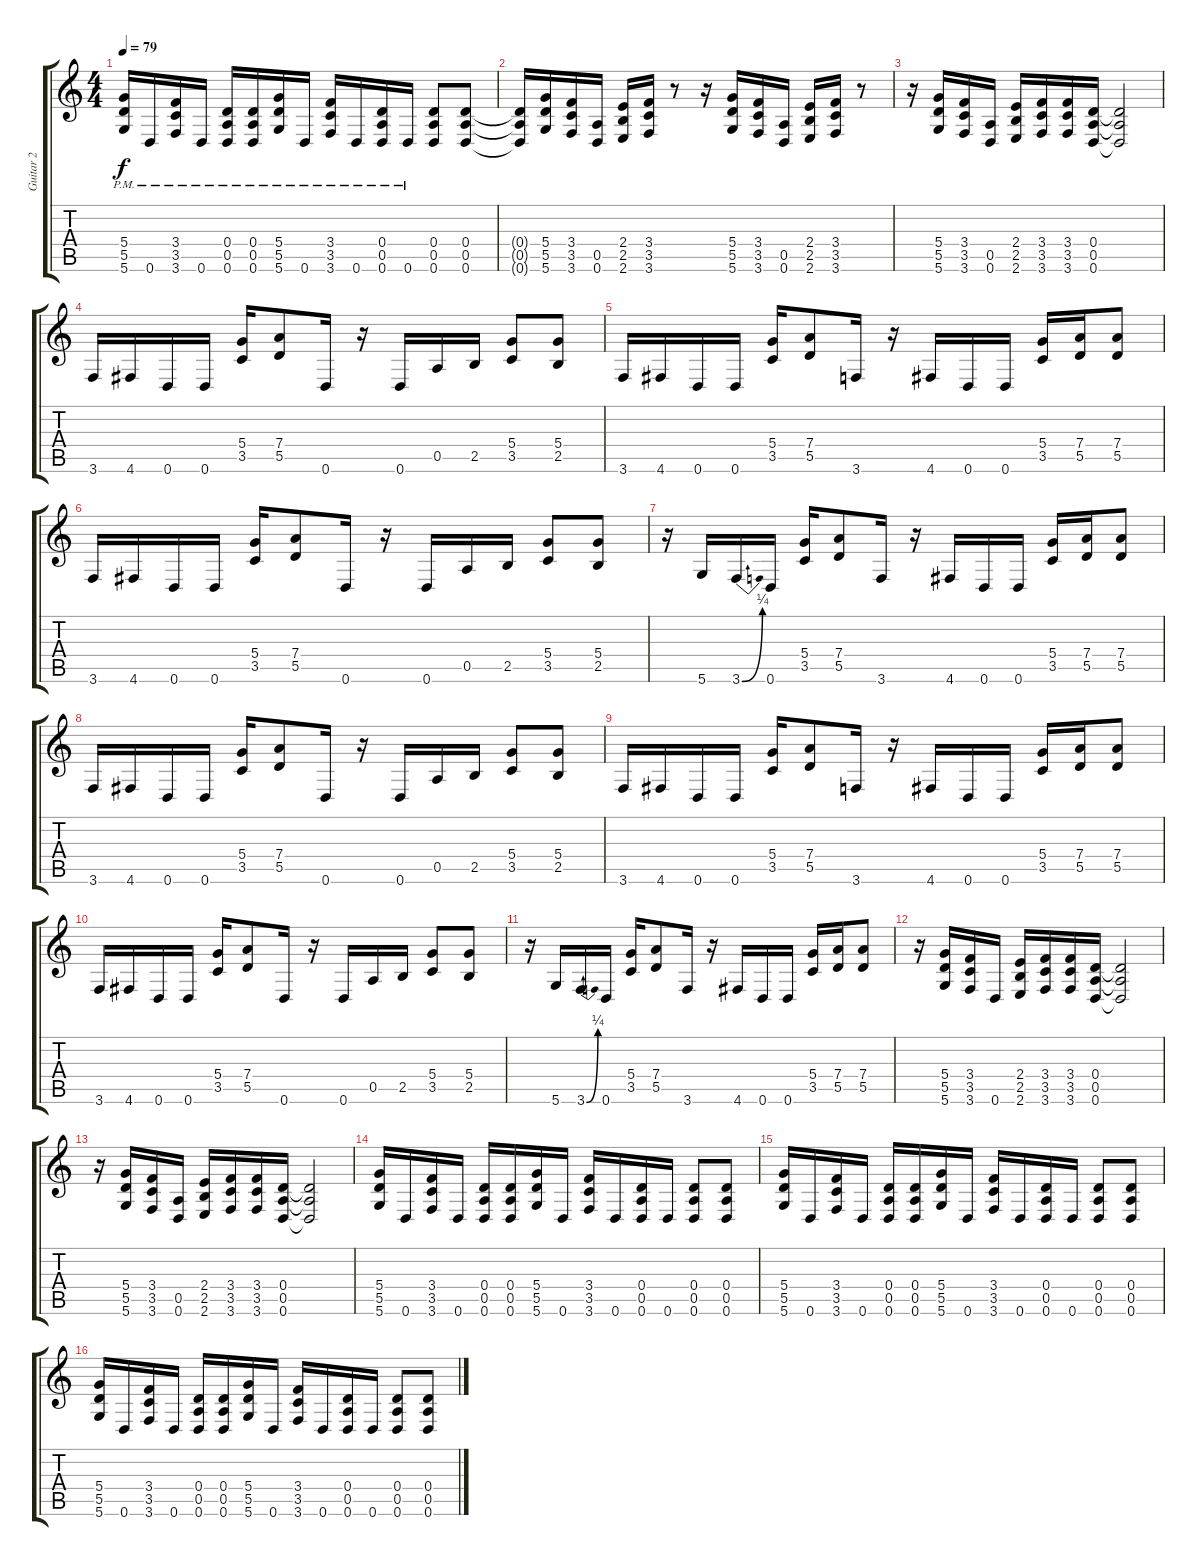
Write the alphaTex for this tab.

\track ("Guitar 2" "Guitar 2") {instrument distortionguitar}
\staff {score tabs}
\tuning (E4 B3 G3 D3 A2 D2) {hide}
\ts (4 4)
\tempo 79
\clef g2
\ks c
(5.4{pm} 5.5{pm} 5.6{pm}).16{dy f} 0.6{pm}.16 (3.4{pm} 3.5{pm} 3.6{pm}).16 0.6{pm}.16 (0.4{pm} 0.5{pm} 0.6{pm}).16 (0.4{pm} 0.5{pm} 0.6{pm}).16 (5.4{pm} 5.5{pm} 5.6{pm}).16 0.6{pm}.16 (3.4{pm} 3.5{pm} 3.6{pm}).16 0.6{pm}.16 (0.4{pm} 0.5{pm} 0.6{pm}).16 0.6{pm}.16 (0.4 0.5 0.6).8 (0.4 0.5 0.6).8 |
(0.4{t} 0.5{t} 0.6{t}).16 (5.4 5.5 5.6).16 (3.4 3.5 3.6).16 (0.5 0.6).16 (2.4 2.5 2.6).16 (3.4 3.5 3.6).16 r.8 r.16 (5.4 5.5 5.6).16 (3.4 3.5 3.6).16 (0.5 0.6).16 (2.4 2.5 2.6).16 (3.4 3.5 3.6).16 r.8 |
r.16 (5.4 5.5 5.6).16 (3.4 3.5 3.6).16 (0.5 0.6).16 (2.4 2.5 2.6).16 (3.4 3.5 3.6).16 (3.4 3.5 3.6).16 (0.4 0.5 0.6).16 (0.4{t} 0.5{t} 0.6{t}).2 |
3.6.16 4.6.16 0.6.16 0.6.16 (5.4 3.5).16 (7.4 5.5).8 0.6.16 r.16 0.6.16 0.5.16 2.5.16 (5.4 3.5).8 (5.4 2.5).8 |
3.6.16 4.6.16 0.6.16 0.6.16 (5.4 3.5).16 (7.4 5.5).8 3.6.16 r.16 4.6.16 0.6.16 0.6.16 (5.4 3.5).16 (7.4 5.5).16 (7.4 5.5).8 |
3.6.16 4.6.16 0.6.16 0.6.16 (5.4 3.5).16 (7.4 5.5).8 0.6.16 r.16 0.6.16 0.5.16 2.5.16 (5.4 3.5).8 (5.4 2.5).8 |
r.16 5.6.16 3.6{be (bend 0 0 60 1)}.16 0.6.16 (5.4 3.5).16 (7.4 5.5).8 3.6.16 r.16 4.6.16 0.6.16 0.6.16 (5.4 3.5).16 (7.4 5.5).16 (7.4 5.5).8 |
3.6.16 4.6.16 0.6.16 0.6.16 (5.4 3.5).16 (7.4 5.5).8 0.6.16 r.16 0.6.16 0.5.16 2.5.16 (5.4 3.5).8 (5.4 2.5).8 |
3.6.16 4.6.16 0.6.16 0.6.16 (5.4 3.5).16 (7.4 5.5).8 3.6.16 r.16 4.6.16 0.6.16 0.6.16 (5.4 3.5).16 (7.4 5.5).16 (7.4 5.5).8 |
3.6.16 4.6.16 0.6.16 0.6.16 (5.4 3.5).16 (7.4 5.5).8 0.6.16 r.16 0.6.16 0.5.16 2.5.16 (5.4 3.5).8 (5.4 2.5).8 |
r.16 5.6.16 3.6{be (bend 0 0 60 1)}.16 0.6.16 (5.4 3.5).16 (7.4 5.5).8 3.6.16 r.16 4.6.16 0.6.16 0.6.16 (5.4 3.5).16 (7.4 5.5).16 (7.4 5.5).8 |
r.16 (5.4 5.5 5.6).16 (3.4 3.5 3.6).16 0.6.16 (2.4 2.5 2.6).16 (3.4 3.5 3.6).16 (3.4 3.5 3.6).16 (0.4 0.5 0.6).16 (0.4{t} 0.5{t} 0.6{t}).2 |
r.16 (5.4 5.5 5.6).16 (3.4 3.5 3.6).16 (0.5 0.6).16 (2.4 2.5 2.6).16 (3.4 3.5 3.6).16 (3.4 3.5 3.6).16 (0.4 0.5 0.6).16 (0.4{t} 0.5{t} 0.6{t}).2 |
(5.4 5.5 5.6).16 0.6.16 (3.4 3.5 3.6).16 0.6.16 (0.4 0.5 0.6).16 (0.4 0.5 0.6).16 (5.4 5.5 5.6).16 0.6.16 (3.4 3.5 3.6).16 0.6.16 (0.4 0.5 0.6).16 0.6.16 (0.4 0.5 0.6).8 (0.4 0.5 0.6).8 |
(5.4 5.5 5.6).16 0.6.16 (3.4 3.5 3.6).16 0.6.16 (0.4 0.5 0.6).16 (0.4 0.5 0.6).16 (5.4 5.5 5.6).16 0.6.16 (3.4 3.5 3.6).16 0.6.16 (0.4 0.5 0.6).16 0.6.16 (0.4 0.5 0.6).8 (0.4 0.5 0.6).8 |
(5.4 5.5 5.6).16 0.6.16 (3.4 3.5 3.6).16 0.6.16 (0.4 0.5 0.6).16 (0.4 0.5 0.6).16 (5.4 5.5 5.6).16 0.6.16 (3.4 3.5 3.6).16 0.6.16 (0.4 0.5 0.6).16 0.6.16 (0.4 0.5 0.6).8 (0.4 0.5 0.6).8
